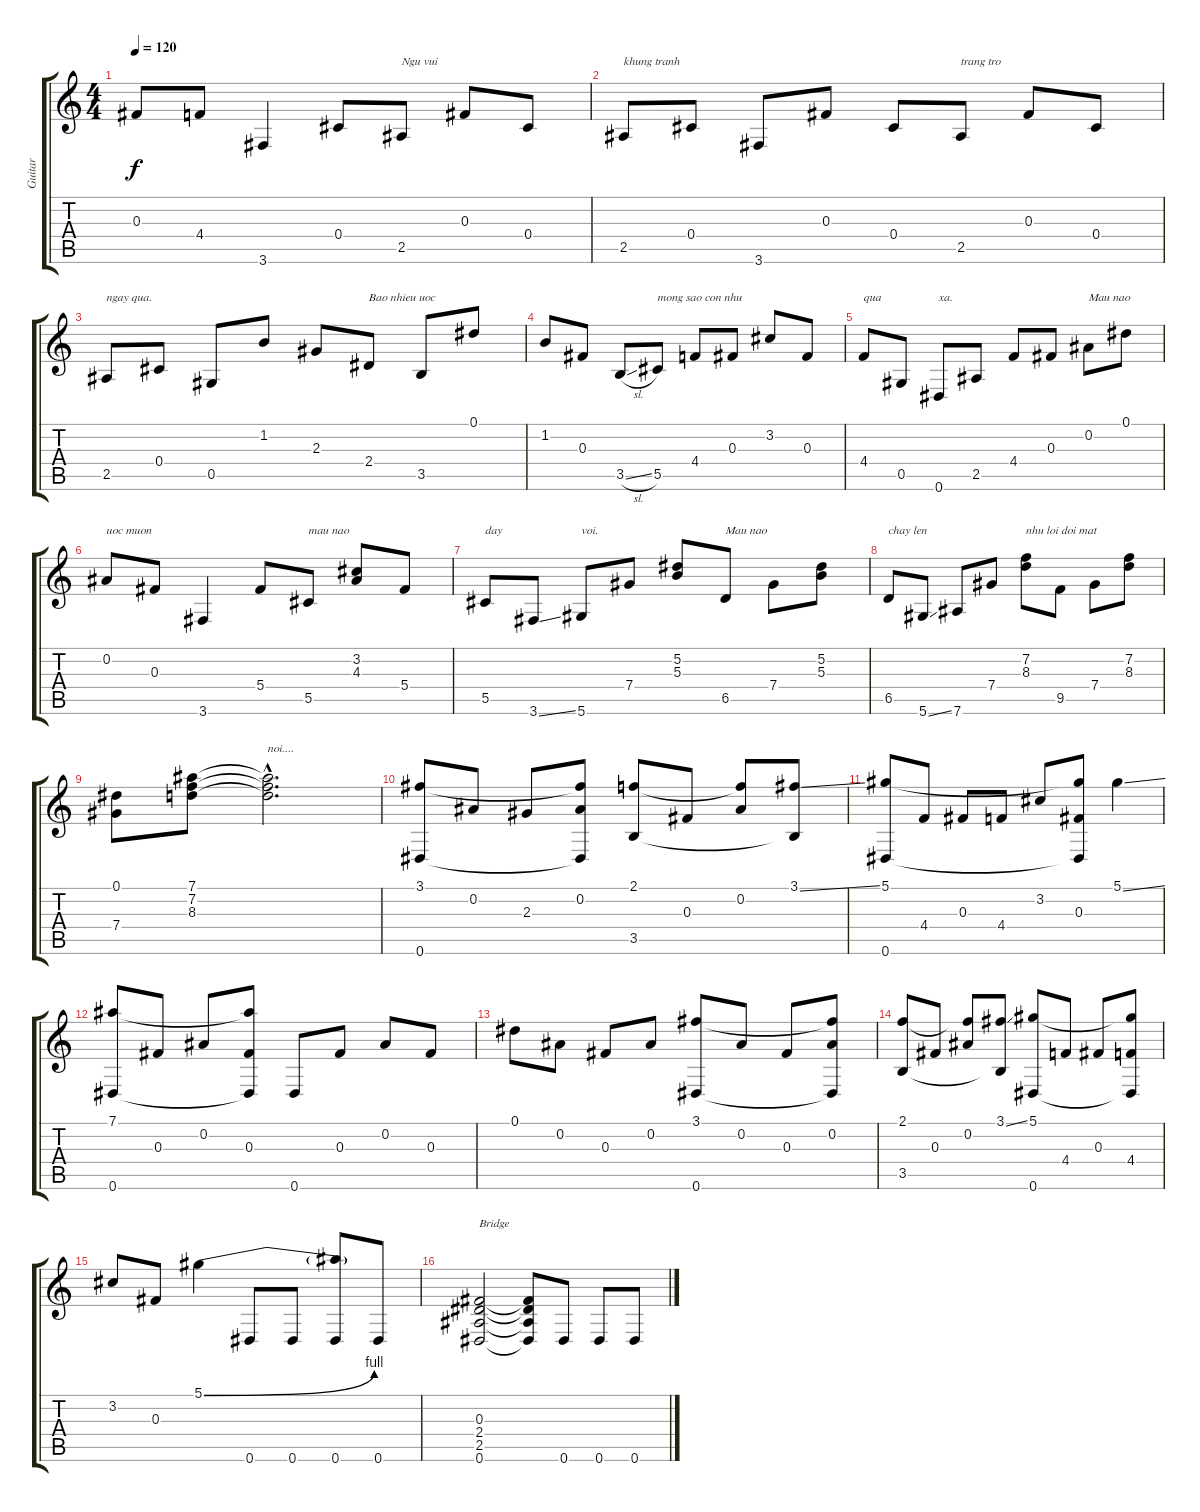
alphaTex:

\track ("Guitar" "Guitar") {instrument acousticguitarnylon}
\staff {score tabs}
\tuning (Eb4 Bb3 Gb3 Db3 Ab2 Eb2) {hide}
\ts (4 4)
\tempo 120
\clef g2
\ks c
0.3.8{dy f} 4.4.8 3.6.4 0.4.8 2.5.8{txt "Ngu vui"} 0.3.8 0.4.8 |
2.5.8{txt "khung tranh"} 0.4.8 3.6.8 0.3.8 0.4.8 2.5.8{txt "trang tro"} 0.3.8 0.4.8 |
2.5.8{txt "ngay qua."} 0.4.8 0.5.8 1.2.8 2.3.8 2.4.8{txt "Bao nhieu uoc"} 3.5.8 0.1.8 |
1.2.8 0.3.8 3.5{sl}.8 5.5.8{txt "mong sao con nhu "} 4.4.8 0.3.8 3.2.8 0.3.8 |
4.4.8{txt "qua"} 0.5.8 0.6.8{txt "xa."} 2.5.8 4.4.8 0.3.8 0.2.8{txt "Mau nao"} 0.1.8 |
0.2.8{txt "uoc muon"} 0.3.8 3.6.4 5.4.8 5.5.8{txt "mau nao"} (3.2 4.3).8 5.4.8 |
5.5.8{txt "day"} 3.6{ss}.8 5.6.8{txt "voi."} 7.4.8 (5.2 5.3).8 6.5.8{txt "Mau nao"} 7.4.8 (5.2 5.3).8 |
6.5.8{txt "chay len"} 5.6{ss}.8 7.6.8 7.4.8 (7.2 8.3).8{txt "nhu loi doi mat "} 9.5.8 7.4.8 (7.2 8.3).8 |
(0.1 7.4).8 (7.1 7.2 8.3).8 (7.1{hac t} 7.2{hac t} 8.3{hac t}).2{d txt "noi...."} |
(3.1 0.6).8 0.2.8 2.3.8 (3.1{t} 0.2 0.6{t}).8 (2.1 3.5).8 0.3.8 (2.1{t} 0.2).8 (3.1{ss} 3.5{t}).8 |
(5.1 0.6).8 4.4.8 0.3.8 4.4.8 3.2.8 (5.1{t} 0.3 0.6{t}).8 5.1{ss}.4 |
(7.1 0.6).8 0.3.8 0.2.8 (7.1{t} 0.3 0.6{t}).8 0.6.8 0.3.8 0.2.8 0.3.8 |
0.1.8 0.2.8 0.3.8 0.2.8 (3.1 0.6).8 0.2.8 0.3.8 (3.1{t} 0.2 0.6{t}).8 |
(2.1 3.5).8 0.3.8 (2.1{t} 0.2).8 (3.1{ss} 3.5{t}).8 (5.1 0.6).8 4.4.8 0.3.8 (5.1{t} 4.4 0.6{t}).8 |
3.2.8 0.3.8 5.1{be (bend 0 0 60 4)}.4 0.6.8 0.6.8 (5.1{t} 0.6).8 0.6.8 |
(0.3 2.4 2.5 0.6).2{txt "Bridge"} (0.3{t} 2.4{t} 2.5{t} 0.6{t}).8 0.6.8 0.6.8 0.6.8
